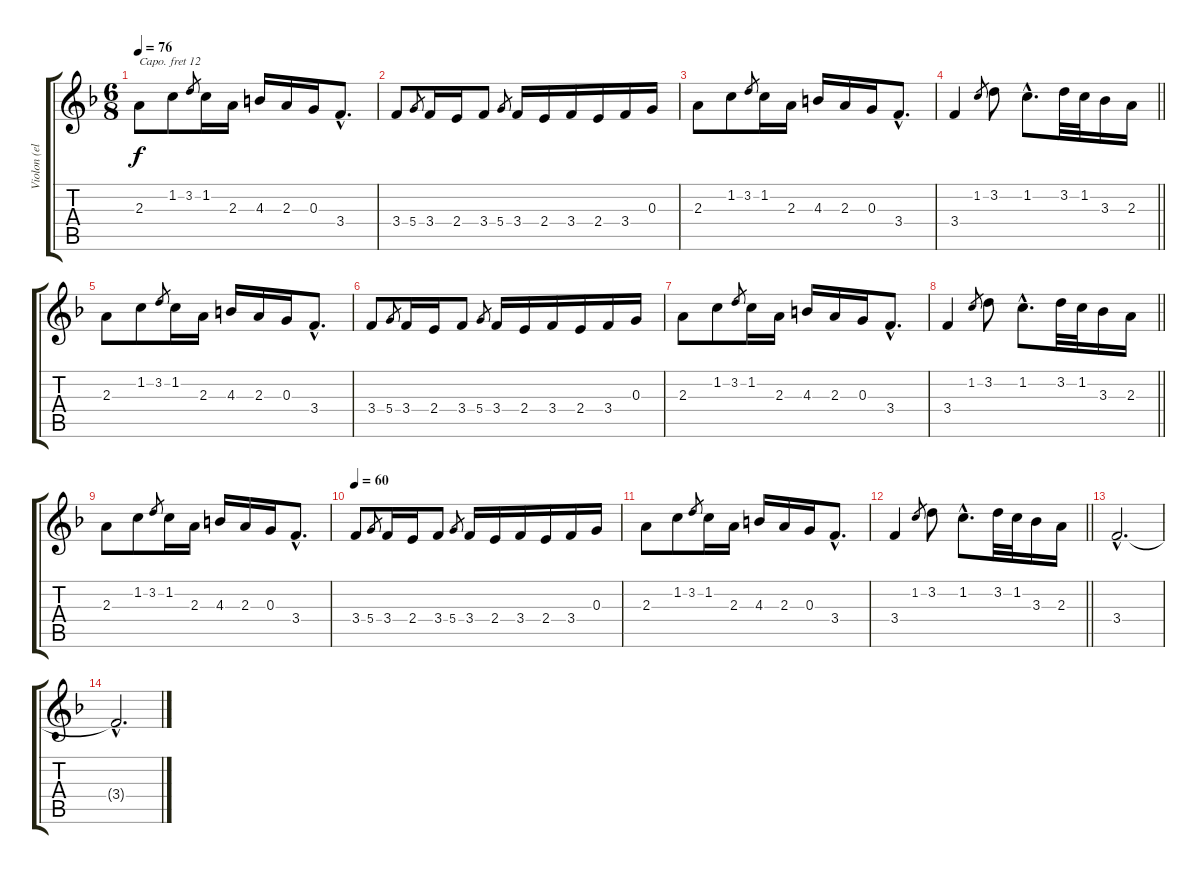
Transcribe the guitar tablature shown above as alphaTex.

\track ("Violon (electric)" "Violon (el") {instrument flute}
\staff {score tabs}
\capo 12
\tuning (E4 B3 G3 D3 A2 E2) {hide}
\ts (6 8)
\tempo 76
\clef g2
\ks f
2.3.8{dy f volume 11} 1.2.8 3.2.8{gr} 1.2.16 2.3.16 4.3.16 2.3.16 0.3.16 3.4{hac}.8{d} |
3.4.8 5.4.8{gr} 3.4.16 2.4.16 3.4.8 5.4.8{gr} 3.4.16 2.4.16 3.4.16 2.4.16 3.4.16 0.3.16 |
2.3.8 1.2.8 3.2.8{gr} 1.2.16 2.3.16 4.3.16 2.3.16 0.3.16 3.4{hac}.8{d} |
\barLineRight lightlight
3.4.4 1.2.8{gr} 3.2.8 1.2{hac}.8{d} 3.2.32 1.2.32 3.3.16 2.3.16 |
2.3.8 1.2.8 3.2.8{gr} 1.2.16 2.3.16 4.3.16 2.3.16 0.3.16 3.4{hac}.8{d} |
3.4.8 5.4.8{gr} 3.4.16 2.4.16 3.4.8 5.4.8{gr} 3.4.16 2.4.16 3.4.16 2.4.16 3.4.16 0.3.16 |
2.3.8 1.2.8 3.2.8{gr} 1.2.16 2.3.16 4.3.16 2.3.16 0.3.16 3.4{hac}.8{d} |
\barLineRight lightlight
3.4.4 1.2.8{gr} 3.2.8 1.2{hac}.8{d} 3.2.32 1.2.32 3.3.16 2.3.16 |
2.3.8 1.2.8 3.2.8{gr} 1.2.16 2.3.16 4.3.16 2.3.16 0.3.16 3.4{hac}.8{d} |
\tempo 60
3.4.8 5.4.8{gr} 3.4.16 2.4.16 3.4.8 5.4.8{gr} 3.4.16 2.4.16 3.4.16 2.4.16 3.4.16 0.3.16 |
2.3.8 1.2.8 3.2.8{gr} 1.2.16 2.3.16 4.3.16 2.3.16 0.3.16 3.4{hac}.8{d} |
\barLineRight lightlight
3.4.4 1.2.8{gr} 3.2.8 1.2{hac}.8{d} 3.2.32 1.2.32 3.3.16 2.3.16 |
3.4{hac}.2{d} |
3.4{hac t}.2{d}
